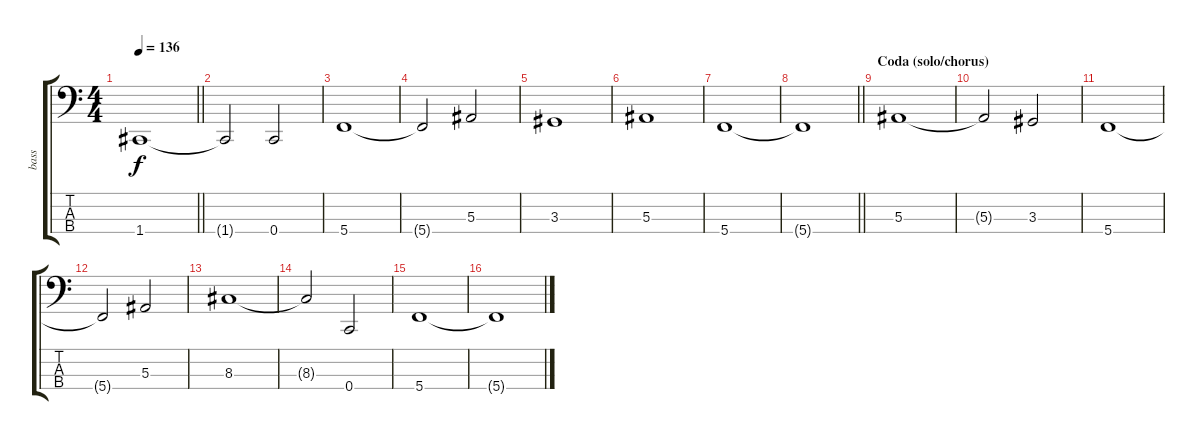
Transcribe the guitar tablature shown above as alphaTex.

\track ("bass" "bass") {instrument electricbasspick}
\staff {score tabs}
\tuning (Eb2 Bb1 F1 C1) {hide}
\ts (4 4)
\tempo 136
\clef f4
\barLineRight lightlight
\ks c
1.4.1{dy f} |
1.4{t}.2 0.4.2 |
5.4.1 |
5.4{t}.2 5.3.2 |
3.3.1 |
5.3.1 |
5.4.1 |
\barLineRight lightlight
5.4{t}.1 |
\section ("" "Coda (solo/chorus)")
5.3.1 |
5.3{t}.2 3.3.2 |
5.4.1 |
5.4{t}.2 5.3.2 |
8.3.1 |
8.3{t}.2 0.4.2 |
5.4.1 |
5.4{t}.1
